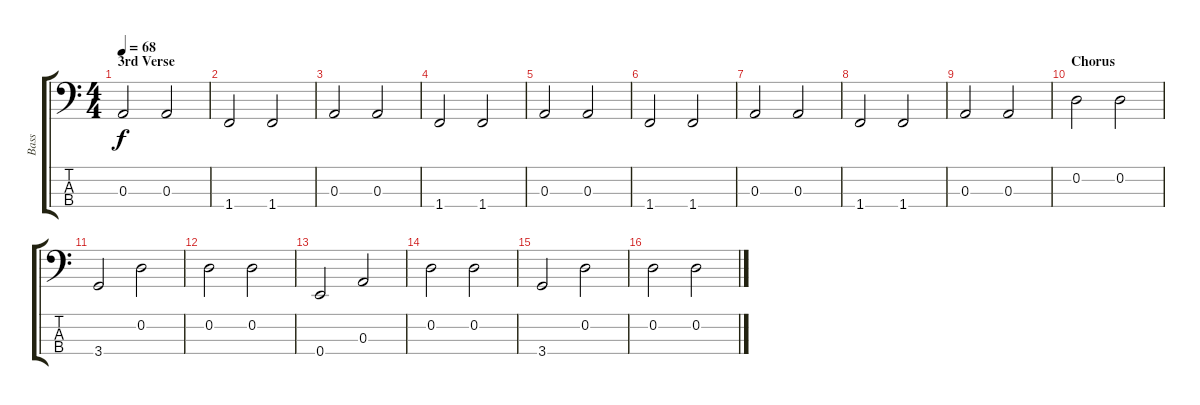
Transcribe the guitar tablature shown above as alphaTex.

\track ("Bass" "Bass") {instrument acousticbass}
\staff {score tabs}
\tuning (G2 D2 A1 E1) {hide}
\ts (4 4)
\section ("" "3rd Verse")
\tempo 68
\clef f4
\ks c
0.3.2{dy f} 0.3.2 |
1.4.2 1.4.2 |
0.3.2 0.3.2 |
1.4.2 1.4.2 |
0.3.2 0.3.2 |
1.4.2 1.4.2 |
0.3.2 0.3.2 |
1.4.2 1.4.2 |
0.3.2 0.3.2 |
\section ("" "Chorus")
0.2.2 0.2.2 |
3.4.2 0.2.2 |
0.2.2 0.2.2 |
0.4.2 0.3.2 |
0.2.2 0.2.2 |
3.4.2 0.2.2 |
0.2.2 0.2.2
